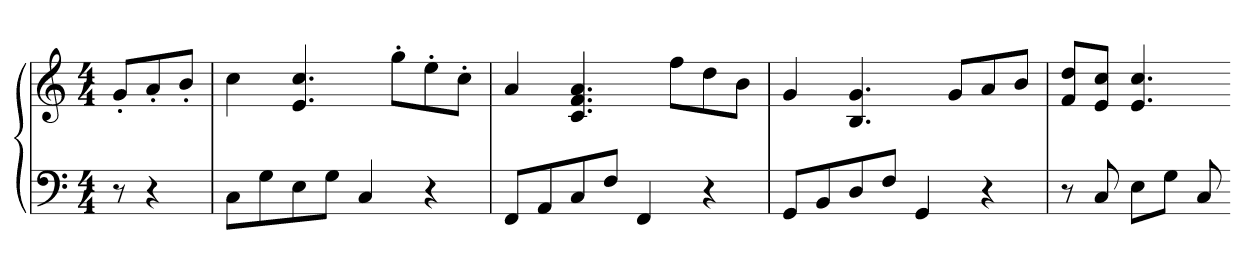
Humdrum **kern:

**kern	**kern
*part1	*part1
*staff2	*staff1
*clefF4	*clefG2
*k[]	*k[]
*C:	*C:
*M4/4	*M4/4
=	=
8r	8g'L
4r	8a'
.	8b'J
=1	=1
8CL	4cc
8G	.
8E	4.e 4.cc
8GJ	.
4C	.
.	8gg'L
4r	8ee'
.	8cc'J
=2	=2
8FFL	4a
8AA	.
8C	4.c 4.f 4.a
8FJ	.
4FF	.
.	8ffL
4r	8dd
.	8bJ
=3	=3
8GGL	4g
8BB	.
8D	4.B 4.g
8FJ	.
4GG	.
.	8gL
4r	8a
.	8bJ
=4	=4
8r	8f 8ddL
8C	8e 8ccJ
8EL	4.e 4.cc
8GJ	.
8C	.
=-	=-
*-	*-
